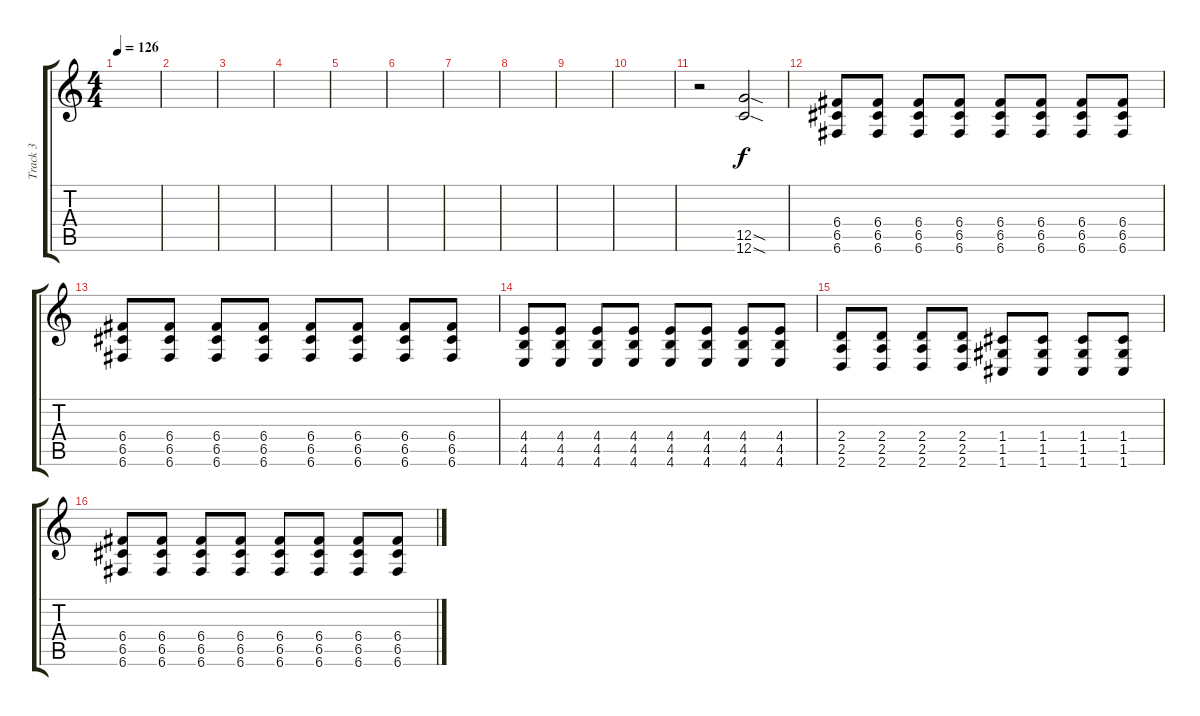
\track ("Track 3" "Track 3") {instrument distortionguitar}
\staff {score tabs}
\tuning (D4 A3 F3 C3 G2 C2) {hide}
\ts (4 4)
\tempo 126
\clef g2
\ks c
|
|
|
|
|
|
|
|
|
|
r.2 (12.5{sod} 12.6{sod}).2 |
(6.4 6.5 6.6).8{instrument distortionguitar} (6.4 6.5 6.6).8 (6.4 6.5 6.6).8 (6.4 6.5 6.6).8 (6.4 6.5 6.6).8 (6.4 6.5 6.6).8 (6.4 6.5 6.6).8 (6.4 6.5 6.6).8 |
(6.4 6.5 6.6).8 (6.4 6.5 6.6).8 (6.4 6.5 6.6).8 (6.4 6.5 6.6).8 (6.4 6.5 6.6).8 (6.4 6.5 6.6).8 (6.4 6.5 6.6).8 (6.4 6.5 6.6).8 |
(4.4 4.5 4.6).8 (4.4 4.5 4.6).8 (4.4 4.5 4.6).8 (4.4 4.5 4.6).8 (4.4 4.5 4.6).8 (4.4 4.5 4.6).8 (4.4 4.5 4.6).8 (4.4 4.5 4.6).8 |
(2.4 2.5 2.6).8 (2.4 2.5 2.6).8 (2.4 2.5 2.6).8 (2.4 2.5 2.6).8 (1.4 1.5 1.6).8 (1.4 1.5 1.6).8 (1.4 1.5 1.6).8 (1.4 1.5 1.6).8 |
(6.4 6.5 6.6).8{instrument distortionguitar} (6.4 6.5 6.6).8 (6.4 6.5 6.6).8 (6.4 6.5 6.6).8 (6.4 6.5 6.6).8 (6.4 6.5 6.6).8 (6.4 6.5 6.6).8 (6.4 6.5 6.6).8
